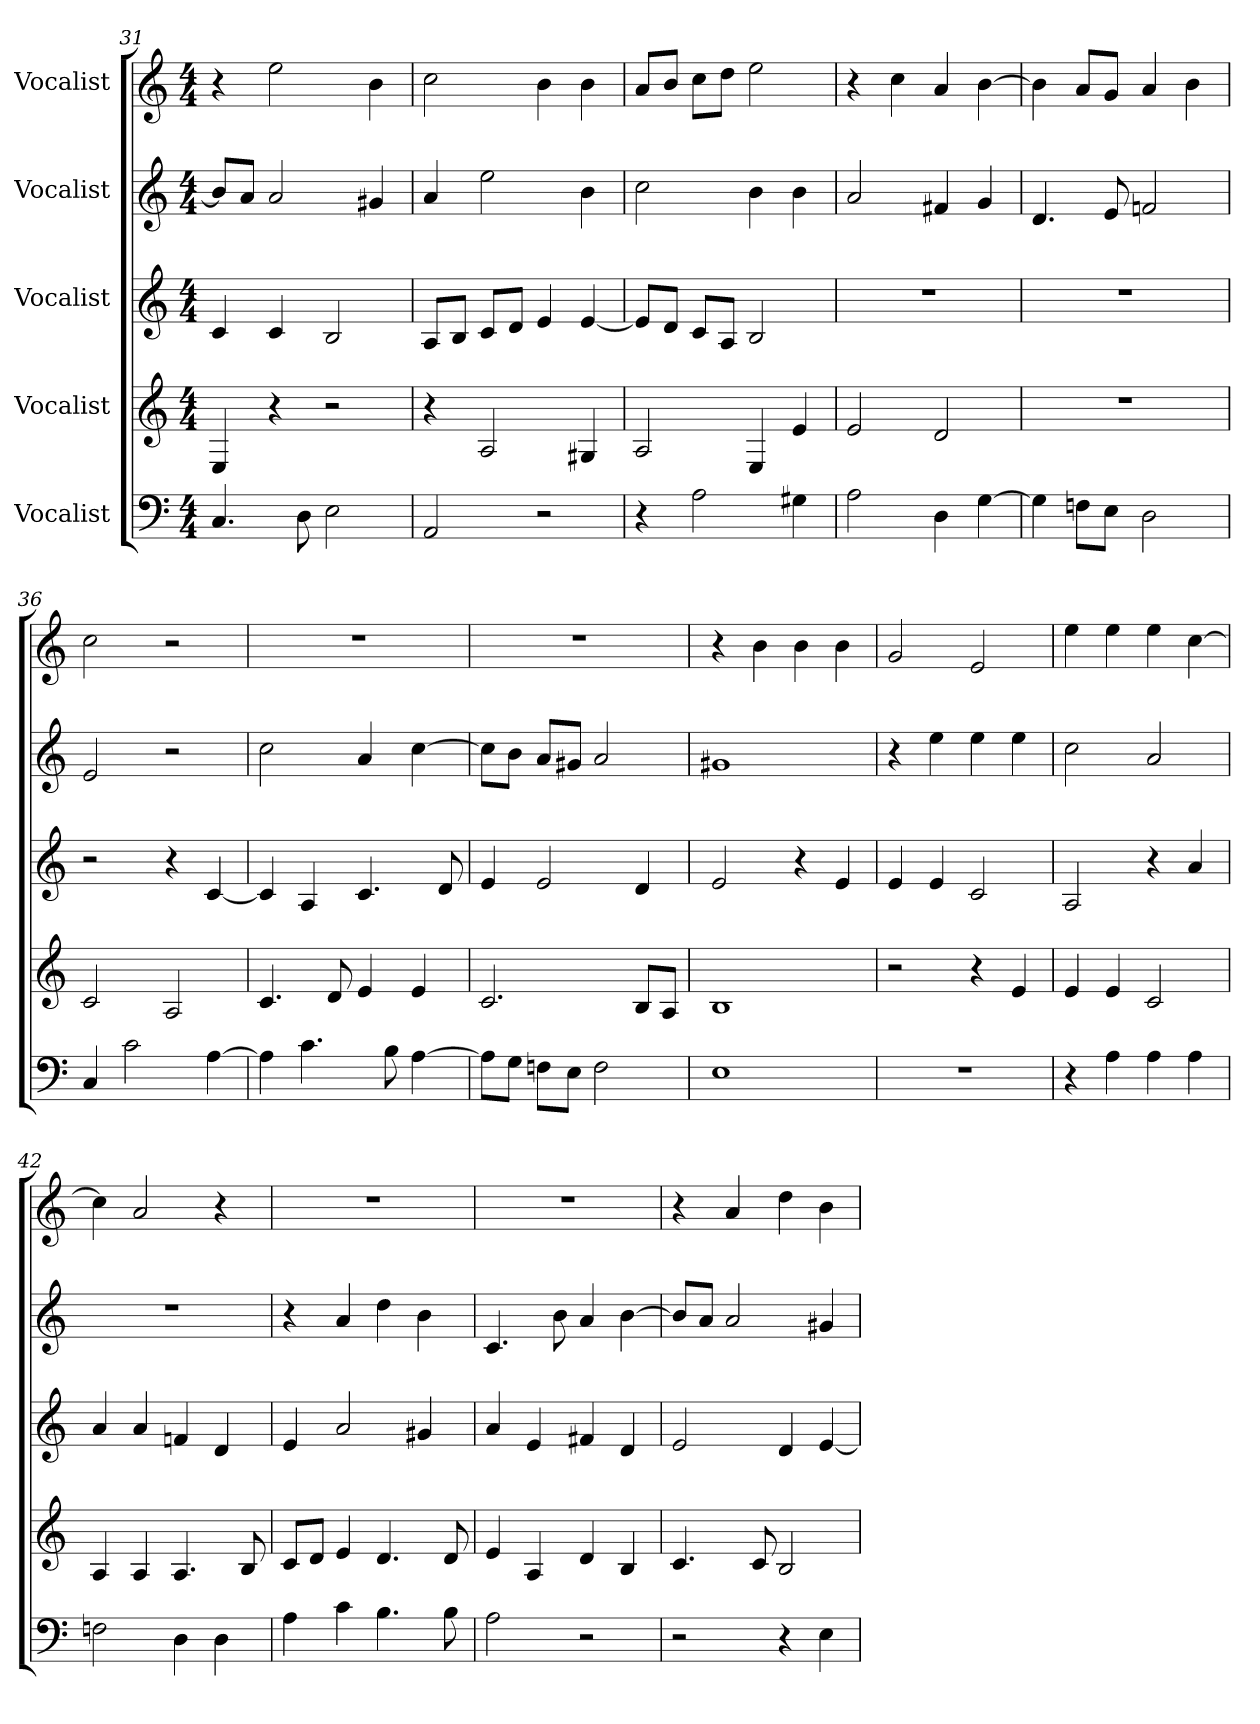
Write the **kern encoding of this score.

**kern	**kern	**kern	**kern	**kern
*part5	*part4	*part3	*part2	*part1
*staff5	*staff4	*staff3	*staff2	*staff1
*I"Vocalist	*I"Vocalist	*I"Vocalist	*I"Vocalist	*I"Vocalist
*M4/4	*M4/4	*M4/4	*M4/4	*M4/4
=31	=31	=31	=31	=31
4.C	4E	4c	8bL]	4r
.	.	.	8aJ	.
.	4r	4c	2a	2ee
8D	.	.	.	.
2E	2r	2B	.	.
.	.	.	4g#X	4b
=32	=32	=32	=32	=32
2AA	4r	8AL	4a	2cc
.	.	8BJ	.	.
.	2A	8cL	2ee	.
.	.	8dJ	.	.
2r	.	4e	.	4b
.	4G#X	[4e	4b	4b
=33	=33	=33	=33	=33
4r	2A	8eL]	2cc	8aL
.	.	8dJ	.	8bJ
2A	.	8cL	.	8ccL
.	.	8AJ	.	8ddJ
.	4E	2B	4b	2ee
4G#X	4e	.	4b	.
=34	=34	=34	=34	=34
2A	2e	1r	2a	4r
.	.	.	.	4cc
4D	2d	.	4f#X	4a
[4G	.	.	4g	[4b
=35	=35	=35	=35	=35
4G]	1r	1r	4.d	4b]
8FnL	.	.	.	8aL
8EJ	.	.	8e	8gJ
2D	.	.	2fn	4a
.	.	.	.	4b
=36	=36	=36	=36	=36
4C	2c	2r	2e	2cc
2c	.	.	.	.
.	2A	4r	2r	2r
[4A	.	[4c	.	.
=37	=37	=37	=37	=37
4A]	4.c	4c]	2cc	1r
4.c	.	4A	.	.
.	8d	.	.	.
.	4e	4.c	4a	.
8B	.	.	.	.
[4A	4e	.	[4cc	.
.	.	8d	.	.
=38	=38	=38	=38	=38
8AL]	2.c	4e	8ccL]	1r
8GJ	.	.	8bJ	.
8FnL	.	2e	8aL	.
8EJ	.	.	8g#XJ	.
2F	.	.	2a	.
.	8BL	4d	.	.
.	8AJ	.	.	.
=39	=39	=39	=39	=39
1E	1B	2e	1g#X	4r
.	.	.	.	4b
.	.	4r	.	4b
.	.	4e	.	4b
=40	=40	=40	=40	=40
1r	2r	4e	4r	2g
.	.	4e	4ee	.
.	4r	2c	4ee	2e
.	4e	.	4ee	.
=41	=41	=41	=41	=41
4r	4e	2A	2cc	4ee
4A	4e	.	.	4ee
4A	2c	4r	2a	4ee
4A	.	4a	.	[4cc
=42	=42	=42	=42	=42
2Fn	4A	4a	1r	4cc]
.	4A	4a	.	2a
4D	4.A	4fn	.	.
4D	.	4d	.	4r
.	8B	.	.	.
=43	=43	=43	=43	=43
4A	8cL	4e	4r	1r
.	8dJ	.	.	.
4c	4e	2a	4a	.
4.B	4.d	.	4dd	.
.	.	4g#X	4b	.
8B	8d	.	.	.
=44	=44	=44	=44	=44
2A	4e	4a	4.c	1r
.	4A	4e	.	.
.	.	.	8b	.
2r	4d	4f#X	4a	.
.	4B	4d	[4b	.
=45	=45	=45	=45	=45
2r	4.c	2e	8bL]	4r
.	.	.	8aJ	.
.	.	.	2a	4a
.	8c	.	.	.
4r	2B	4d	.	4dd
4E	.	[4e	4g#X	4b
=	=	=	=	=
*-	*-	*-	*-	*-
